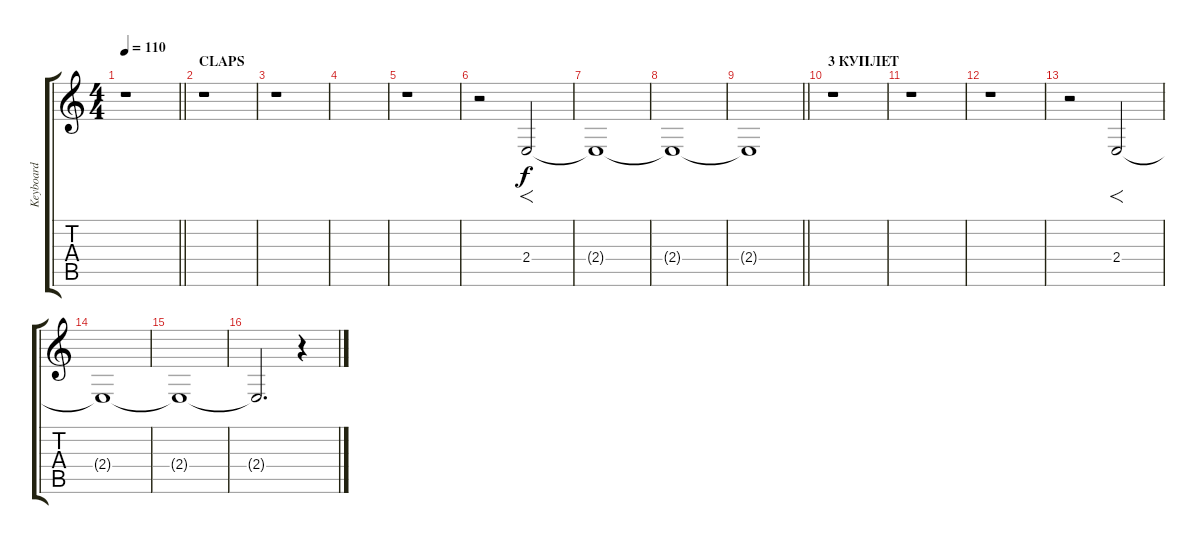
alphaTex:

\track ("Keyboard" "Keyboard") {instrument pad8sweep}
\staff {score tabs}
\tuning (E4 B3 G3 D3 A2 E2) {hide}
\ts (4 4)
\tempo 110
\clef g2
\barLineRight lightlight
\ks c
r.1{dy f} |
\section ("" "CLAPS")
r.1 |
r.1 |
|
r.1 |
r.2 2.4.2{f} |
2.4{t}.1 |
2.4{t}.1 |
\barLineRight lightlight
2.4{t}.1 |
\section ("" "3 КУПЛЕТ")
r.1 |
r.1 |
r.1 |
r.2 2.4.2{f} |
2.4{t}.1 |
2.4{t}.1 |
2.4{t}.2{d} r.4
